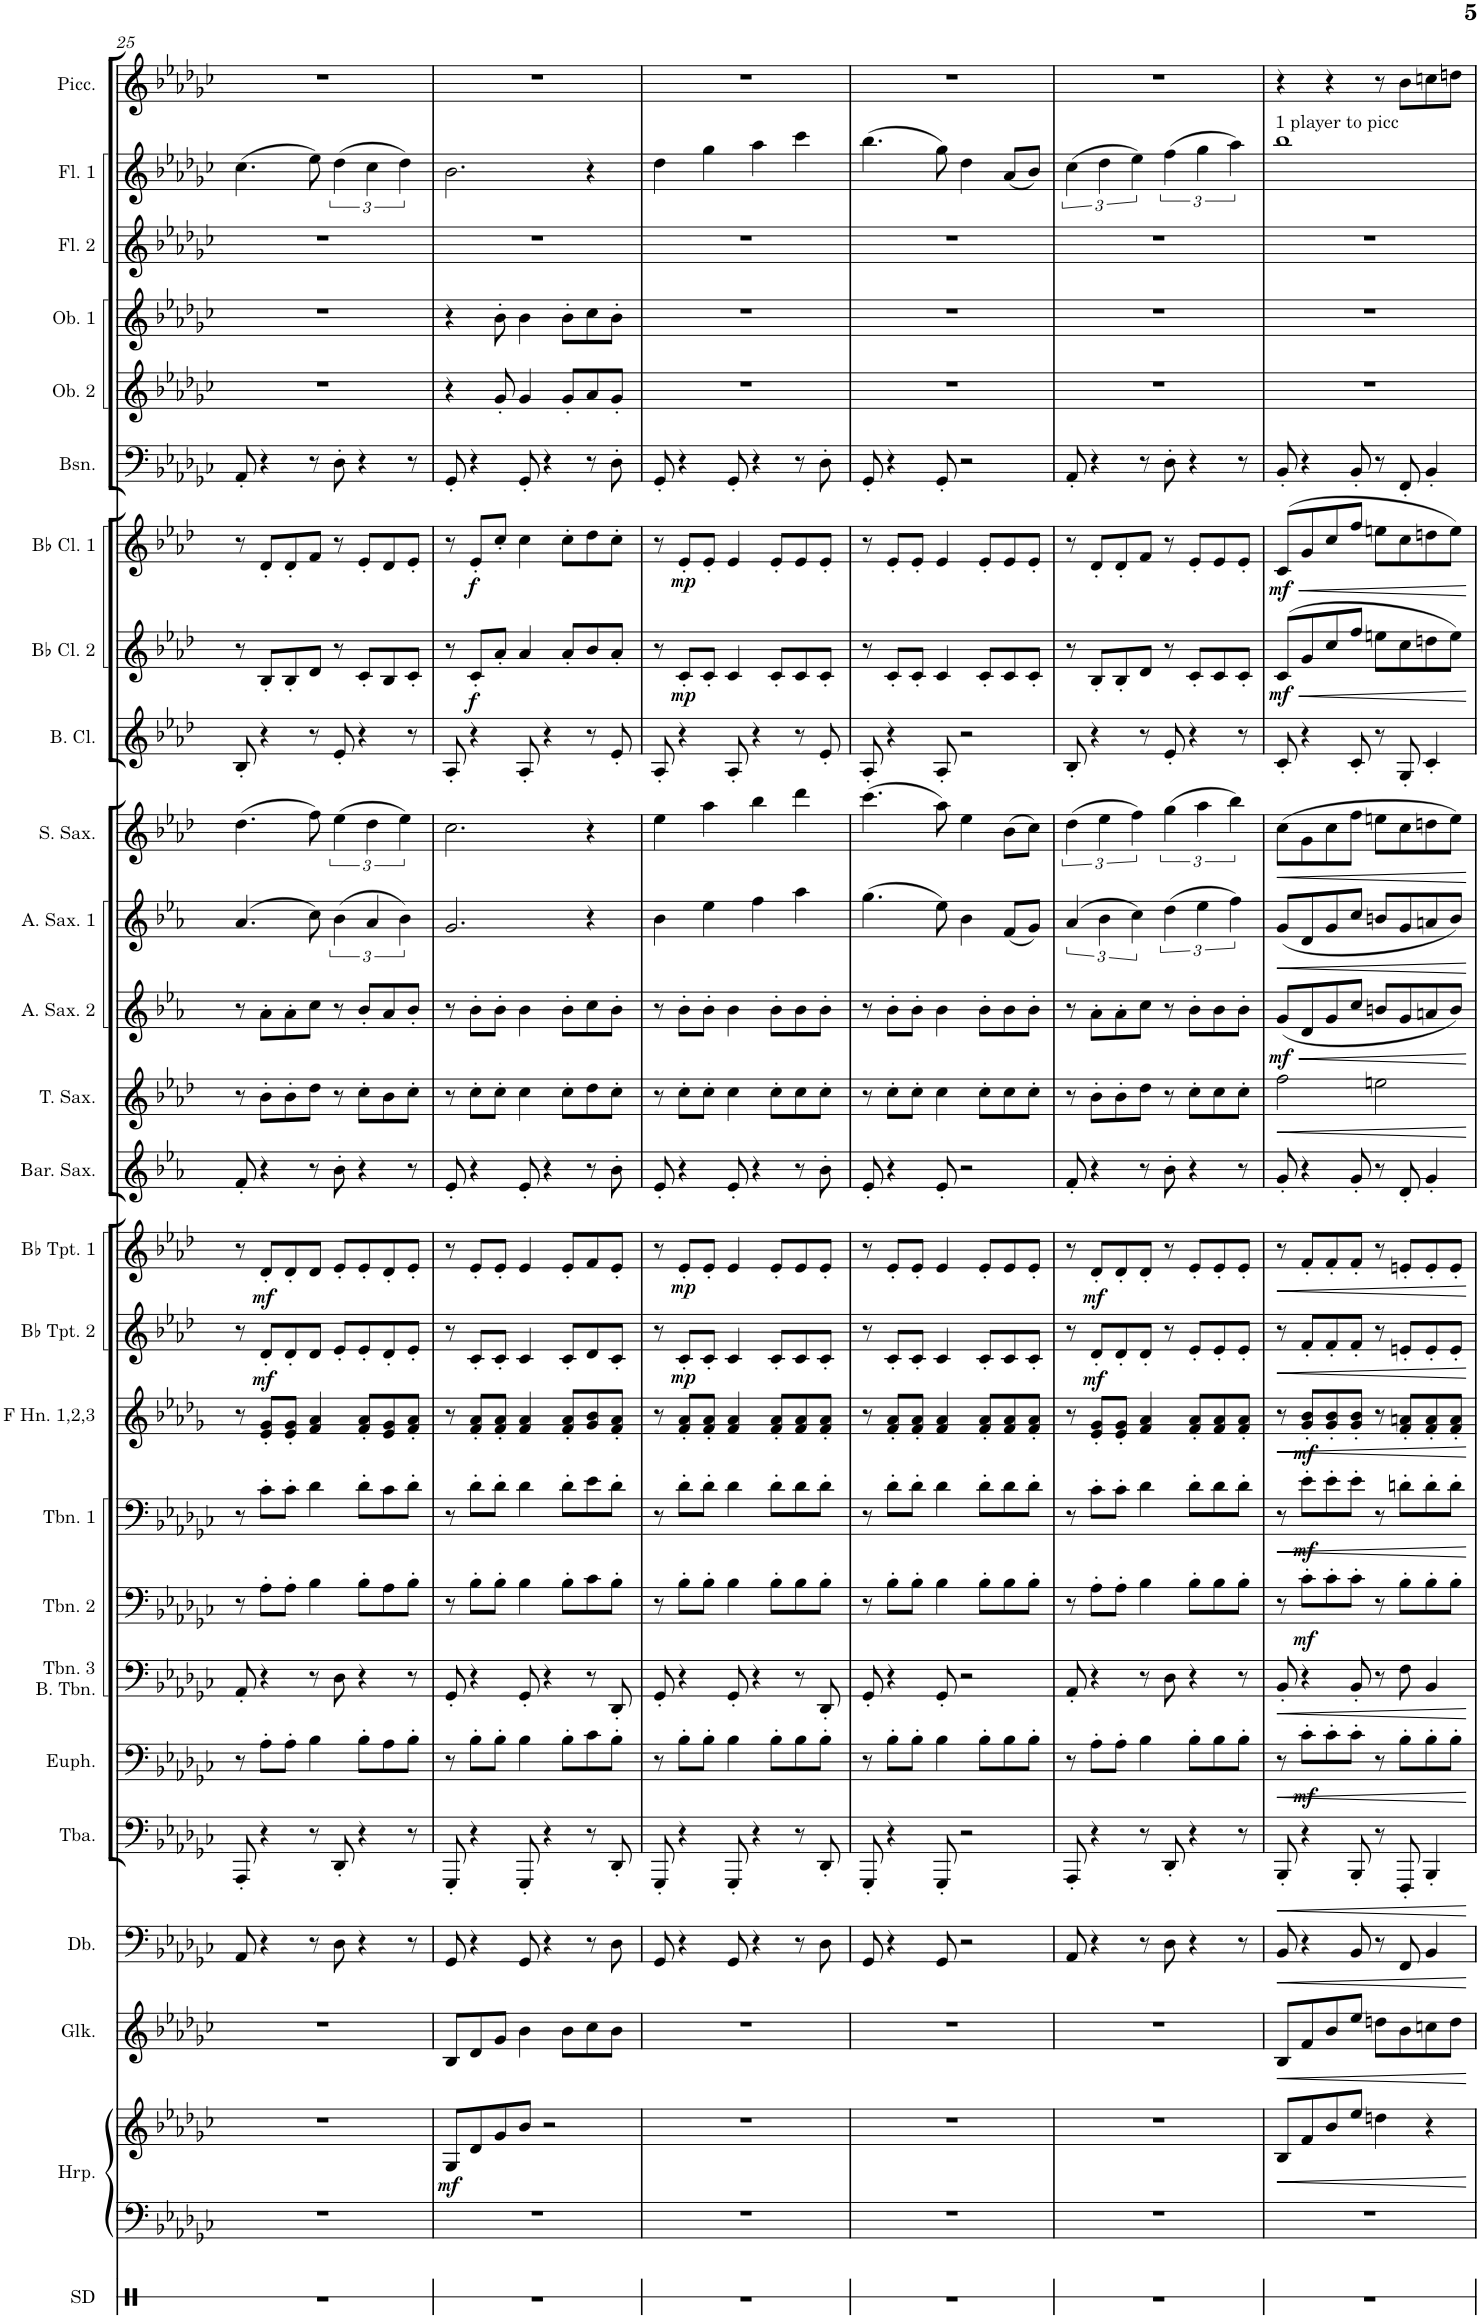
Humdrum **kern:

**kern	**kern	**kern	**dynam	**kern	**dynam	**kern	**dynam	**kern	**dynam	**kern	**dynam	**kern	**dynam	**kern	**dynam	**kern	**dynam	**kern	**dynam	**kern	**dynam	**kern	**dynam	**kern	**kern	**dynam	**kern	**dynam	**kern	**dynam	**kern	**dynam	**kern	**kern	**dynam	**kern	**dynam	**kern	**kern	**kern	**kern	**kern	**kern
*part26	*part25	*part25	*part25	*part24	*part24	*part23	*part23	*part22	*part22	*part21	*part21	*part20	*part20	*part19	*part19	*part18	*part18	*part17	*part17	*part16	*part16	*part15	*part15	*part14	*part13	*part13	*part12	*part12	*part11	*part11	*part10	*part10	*part9	*part8	*part8	*part7	*part7	*part6	*part5	*part4	*part3	*part2	*part1
*staff27	*staff26	*staff25	*staff25/26	*staff24	*staff24	*staff23	*staff23	*staff22	*staff22	*staff21	*staff21	*staff20	*staff20	*staff19	*staff19	*staff18	*staff18	*staff17	*staff17	*staff16	*staff16	*staff15	*staff15	*staff14	*staff13	*staff13	*staff12	*staff12	*staff11	*staff11	*staff10	*staff10	*staff9	*staff8	*staff8	*staff7	*staff7	*staff6	*staff5	*staff4	*staff3	*staff2	*staff1
*I"Snare Drum	*I"Harp	*	*	*I"Glockenspiel	*	*I"Double Bass	*	*I"Tuba	*	*I"Euphonium	*	*I"Trombone 3 &amp; Bass Trombone	*	*I"Trombone 2	*	*I"Trombone 1	*	*I"F Horn 1,2,3	*	*I"Bb Trumpet 2	*	*I"Bb Trumpet 1	*	*I"Baritone Saxophone	*I"Tenor Saxophone	*	*I"Alto Saxophone 2	*	*I"Alto Saxophone 1	*	*I"Soprano Saxophone	*	*I"Bass Clarinet	*I"Bb Clarinet 2	*	*I"Bb Clarinet 1	*	*I"Bassoon	*I"Oboe 2	*I"Oboe 1	*I"Flute 2	*I"Flute 1	*I"Piccolo
*I'SD	*I'Hrp.	*	*	*I'Glk.	*	*I'Db.	*	*I'Tba.	*	*I'Euph.	*	*I'Tbn. 3 B. Tbn.	*	*I'Tbn. 2	*	*I'Tbn. 1	*	*I'F Hn. 1,2,3	*	*I'Bb Tpt. 2	*	*I'Bb Tpt. 1	*	*I'Bar. Sax.	*I'T. Sax.	*	*I'A. Sax. 2	*	*I'A. Sax. 1	*	*I'S. Sax.	*	*I'B. Cl.	*I'Bb Cl. 2	*	*I'Bb Cl. 1	*	*I'Bsn.	*I'Ob. 2	*I'Ob. 1	*I'Fl. 2	*I'Fl. 1	*I'Picc.
!!LO:PB:g=z
*clefX	*clefF4	*clefG2	*	*clefG2	*	*clefF4	*	*clefF4	*	*clefF4	*	*clefF4	*	*clefF4	*	*clefF4	*	*clefG2	*	*clefG2	*	*clefG2	*	*clefG2	*clefG2	*	*clefG2	*	*clefG2	*	*clefG2	*	*clefG2	*clefG2	*	*clefG2	*	*clefF4	*clefG2	*clefG2	*clefG2	*clefG2	*clefG2
*	*	*	*	*Trd-14c-24	*	*Trd7c12	*	*	*	*	*	*	*	*	*	*	*	*Trd4c7	*	*Trd1c2	*	*Trd1c2	*	*Trd12c21	*Trd8c14	*	*Trd5c9	*	*Trd5c9	*	*Trd1c2	*	*Trd8c14	*Trd1c2	*	*Trd1c2	*	*	*	*	*	*	*Trd-7c-12
*k[]	*k[b-e-a-d-g-c-]	*k[b-e-a-d-g-c-]	*	*k[b-e-a-d-g-c-]	*	*k[b-e-a-d-g-c-]	*	*k[b-e-a-d-g-c-]	*	*k[b-e-a-d-g-c-]	*	*k[b-e-a-d-g-c-]	*	*k[b-e-a-d-g-c-]	*	*k[b-e-a-d-g-c-]	*	*k[b-e-a-d-g-]	*	*k[b-e-a-d-]	*	*k[b-e-a-d-]	*	*k[b-e-a-]	*k[b-e-a-d-]	*	*k[b-e-a-]	*	*k[b-e-a-]	*	*k[b-e-a-d-]	*	*k[b-e-a-d-]	*k[b-e-a-d-]	*	*k[b-e-a-d-]	*	*k[b-e-a-d-g-c-]	*k[b-e-a-d-g-c-]	*k[b-e-a-d-g-c-]	*k[b-e-a-d-g-c-]	*k[b-e-a-d-g-c-]	*k[b-e-a-d-g-c-]
*M4/4	*M4/4	*M4/4	*	*M4/4	*	*M4/4	*	*M4/4	*	*M4/4	*	*M4/4	*	*M4/4	*	*M4/4	*	*M4/4	*	*M4/4	*	*M4/4	*	*M4/4	*M4/4	*	*M4/4	*	*M4/4	*	*M4/4	*	*M4/4	*M4/4	*	*M4/4	*	*M4/4	*M4/4	*M4/4	*M4/4	*M4/4	*M4/4
=25	=25	=25	=25	=25	=25	=25	=25	=25	=25	=25	=25	=25	=25	=25	=25	=25	=25	=25	=25	=25	=25	=25	=25	=25	=25	=25	=25	=25	=25	=25	=25	=25	=25	=25	=25	=25	=25	=25	=25	=25	=25	=25	=25
1r	1r	1r	.	1r	.	8AA-/	.	8AAA-'/	.	8r	.	8AA-'/	.	8r	.	8r	.	8r	.	8r	.	8r	.	8f'/	8r	.	8r	.	(4.a-/	.	(4.dd-\	.	8B-'/	8r	.	8r	.	8AA-'/	1r	1r	1r	(4.cc-\	1r
!	!	!	!	!	!	!	!	!	!	!	!	!	!	!	!	!	!	!	!	!	!LO:DY:b	!	!LO:DY:b	!	!	!	!	!	!	!	!	!	!	!	!	!	!	!	!	!	!	!	!
.	.	.	.	.	.	4r	.	4r	.	8A-'\L	.	4r	.	8A-'\L	.	8c-'\L	.	8e-/' 8g-/'L	.	8d-'/L	mf	8d-'/L	mf	4r	8b-'\L	.	8a-'\L	.	.	.	.	.	4r	8B-'/L	.	8d-'/L	.	4r	.	.	.	.	.
.	.	.	.	.	.	.	.	.	.	8A-'\J	.	.	.	8A-'\J	.	8c-'\J	.	8e-/' 8g-/'J	.	8d-'/	.	8d-'/	.	.	8b-'\	.	8a-'\	.	.	.	.	.	.	8B-'/	.	8d-'/	.	.	.	.	.	.	.
.	.	.	.	.	.	8r	.	8r	.	4B-\	.	8r	.	4B-\	.	4d-\	.	4f/ 4a-/	.	8d-/J	.	8d-/J	.	8r	8dd-\J	.	8cc\J	.	8cc\)	.	8ff\)	.	8r	8d-/J	.	8f/J	.	8r	.	.	.	8ee-\)	.
.	.	.	.	.	.	8D-\	.	8DD-'/	.	.	.	8D-\	.	.	.	.	.	.	.	8e-'/L	.	8e-'/L	.	8b-'\	8r	.	8r	.	(6b-\	.	(6ee-\	.	8e-'/	8r	.	8r	.	8D-'\	.	.	.	(6dd-\	.
.	.	.	.	.	.	4r	.	4r	.	8B-'\L	.	4r	.	8B-'\L	.	8d-'\L	.	8f/' 8a-/'L	.	8e-'/	.	8e-'/	.	4r	8cc'\L	.	8b-'/L	.	.	.	.	.	4r	8c'/L	.	8e-'/L	.	4r	.	.	.	.	.
.	.	.	.	.	.	.	.	.	.	.	.	.	.	.	.	.	.	.	.	.	.	.	.	.	.	.	.	.	6a-/	.	6dd-\	.	.	.	.	.	.	.	.	.	.	6cc-\	.
.	.	.	.	.	.	.	.	.	.	8A-\	.	.	.	8A-\	.	8c-\	.	8e-/ 8g-/	.	8d-'/	.	8d-'/	.	.	8b-\	.	8a-/	.	.	.	.	.	.	8B-/	.	8d-/	.	.	.	.	.	.	.
.	.	.	.	.	.	.	.	.	.	.	.	.	.	.	.	.	.	.	.	.	.	.	.	.	.	.	.	.	6b-\)	.	6ee-\)	.	.	.	.	.	.	.	.	.	.	6dd-\)	.
.	.	.	.	.	.	8r	.	8r	.	8B-'\J	.	8r	.	8B-'\J	.	8d-'\J	.	8f/' 8a-/'J	.	8e-'/J	.	8e-'/J	.	8r	8cc'\J	.	8b-'/J	.	.	.	.	.	8r	8c'/J	.	8e-'/J	.	8r	.	.	.	.	.
=26	=26	=26	=26	=26	=26	=26	=26	=26	=26	=26	=26	=26	=26	=26	=26	=26	=26	=26	=26	=26	=26	=26	=26	=26	=26	=26	=26	=26	=26	=26	=26	=26	=26	=26	=26	=26	=26	=26	=26	=26	=26	=26	=26
!	!	!	!LO:DY:b	!	!	!	!	!	!	!	!	!	!	!	!	!	!	!	!	!	!	!	!	!	!	!	!	!	!	!	!	!	!	!	!	!	!	!	!	!	!	!	!
1r	1r	8G-/L	mf	8B-/L	.	8GG-/	.	8GGG-'/	.	8r	.	8GG-'/	.	8r	.	8r	.	8r	.	8r	.	8r	.	8e-'/	8r	.	8r	.	2.g/	.	2.cc\	.	8A-'/	8r	.	8r	.	8GG-'/	4r	4r	1r	2.b-\	1r
!	!	!	!	!	!	!	!	!	!	!	!	!	!	!	!	!	!	!	!	!	!	!	!	!	!	!	!	!	!	!	!	!	!	!	!LO:DY:b	!	!LO:DY:b	!	!	!	!	!	!
.	.	8d-/	.	8d-/	.	4r	.	4r	.	8B-'\L	.	4r	.	8B-'\L	.	8d-'\L	.	8f/' 8a-/'L	.	8c'/L	.	8e-'/L	.	4r	8cc'\L	.	8b-'\L	.	.	.	.	.	4r	8c'/L	f	8e-'/L	f	4r	.	.	.	.	.
.	.	8g-/	.	8g-/J	.	.	.	.	.	8B-'\J	.	.	.	8B-'\J	.	8d-'\J	.	8f/' 8a-/'J	.	8c'/J	.	8e-'/J	.	.	8cc'\J	.	8b-'\J	.	.	.	.	.	.	8a-'/J	.	8cc'/J	.	.	8g-'/	8b-'\	.	.	.
.	.	8b-/J	.	4b-\	.	8GG-/	.	8GGG-'/	.	4B-\	.	8GG-'/	.	4B-\	.	4d-\	.	4f/ 4a-/	.	4c/	.	4e-/	.	8e-'/	4cc\	.	4b-\	.	.	.	.	.	8A-'/	4a-/	.	4cc\	.	8GG-'/	4g-/	4b-\	.	.	.
.	.	2r	.	.	.	4r	.	4r	.	.	.	4r	.	.	.	.	.	.	.	.	.	.	.	4r	.	.	.	.	.	.	.	.	4r	.	.	.	.	4r	.	.	.	.	.
.	.	.	.	8b-\L	.	.	.	.	.	8B-'\L	.	.	.	8B-'\L	.	8d-'\L	.	8f/' 8a-/'L	.	8c'/L	.	8e-'/L	.	.	8cc'\L	.	8b-'\L	.	.	.	.	.	.	8a-'/L	.	8cc'\L	.	.	8g-'/L	8b-'\L	.	.	.
.	.	.	.	8cc-\	.	8r	.	8r	.	8c-\	.	8r	.	8c-\	.	8e-\	.	8g-/ 8b-/	.	8d-/	.	8f/	.	8r	8dd-\	.	8cc\	.	4r	.	4r	.	8r	8b-/	.	8dd-\	.	8r	8a-/	8cc-\	.	4r	.
.	.	.	.	8b-\J	.	8D-\	.	8DD-'/	.	8B-'\J	.	8DD-'/	.	8B-'\J	.	8d-'\J	.	8f/' 8a-/'J	.	8c'/J	.	8e-'/J	.	8b-'\	8cc'\J	.	8b-'\J	.	.	.	.	.	8e-'/	8a-'/J	.	8cc'\J	.	8D-'\	8g-'/J	8b-'\J	.	.	.
=27	=27	=27	=27	=27	=27	=27	=27	=27	=27	=27	=27	=27	=27	=27	=27	=27	=27	=27	=27	=27	=27	=27	=27	=27	=27	=27	=27	=27	=27	=27	=27	=27	=27	=27	=27	=27	=27	=27	=27	=27	=27	=27	=27
1r	1r	1r	.	1r	.	8GG-/	.	8GGG-'/	.	8r	.	8GG-'/	.	8r	.	8r	.	8r	.	8r	.	8r	.	8e-'/	8r	.	8r	.	4b-\	.	4ee-\	.	8A-'/	8r	.	8r	.	8GG-'/	1r	1r	1r	4dd-\	1r
!	!	!	!	!	!	!	!	!	!	!	!	!	!	!	!	!	!	!	!	!	!LO:DY:b	!	!LO:DY:b	!	!	!	!	!	!	!	!	!	!	!	!LO:DY:b	!	!LO:DY:b	!	!	!	!	!	!
.	.	.	.	.	.	4r	.	4r	.	8B-'\L	.	4r	.	8B-'\L	.	8d-'\L	.	8f/' 8a-/'L	.	8c'/L	mp	8e-'/L	mp	4r	8cc'\L	.	8b-'\L	.	.	.	.	.	4r	8c'/L	mp	8e-'/L	mp	4r	.	.	.	.	.
.	.	.	.	.	.	.	.	.	.	8B-'\J	.	.	.	8B-'\J	.	8d-'\J	.	8f/' 8a-/'J	.	8c'/J	.	8e-'/J	.	.	8cc'\J	.	8b-'\J	.	4ee-\	.	4aa-\	.	.	8c'/J	.	8e-'/J	.	.	.	.	.	4gg-\	.
.	.	.	.	.	.	8GG-/	.	8GGG-'/	.	4B-\	.	8GG-'/	.	4B-\	.	4d-\	.	4f/ 4a-/	.	4c/	.	4e-/	.	8e-'/	4cc\	.	4b-\	.	.	.	.	.	8A-'/	4c/	.	4e-/	.	8GG-'/	.	.	.	.	.
.	.	.	.	.	.	4r	.	4r	.	.	.	4r	.	.	.	.	.	.	.	.	.	.	.	4r	.	.	.	.	4ff\	.	4bb-\	.	4r	.	.	.	.	4r	.	.	.	4aa-\	.
.	.	.	.	.	.	.	.	.	.	8B-'\L	.	.	.	8B-'\L	.	8d-'\L	.	8f/' 8a-/'L	.	8c'/L	.	8e-'/L	.	.	8cc'\L	.	8b-'\L	.	.	.	.	.	.	8c'/L	.	8e-'/L	.	.	.	.	.	.	.
.	.	.	.	.	.	8r	.	8r	.	8B-\	.	8r	.	8B-\	.	8d-\	.	8f/ 8a-/	.	8c/	.	8e-/	.	8r	8cc\	.	8b-\	.	4aa-\	.	4ddd-\	.	8r	8c/	.	8e-/	.	8r	.	.	.	4ccc-\	.
.	.	.	.	.	.	8D-\	.	8DD-'/	.	8B-'\J	.	8DD-'/	.	8B-'\J	.	8d-'\J	.	8f/' 8a-/'J	.	8c'/J	.	8e-'/J	.	8b-'\	8cc'\J	.	8b-'\J	.	.	.	.	.	8e-'/	8c'/J	.	8e-'/J	.	8D-'\	.	.	.	.	.
=28	=28	=28	=28	=28	=28	=28	=28	=28	=28	=28	=28	=28	=28	=28	=28	=28	=28	=28	=28	=28	=28	=28	=28	=28	=28	=28	=28	=28	=28	=28	=28	=28	=28	=28	=28	=28	=28	=28	=28	=28	=28	=28	=28
1r	1r	1r	.	1r	.	8GG-/	.	8GGG-'/	.	8r	.	8GG-'/	.	8r	.	8r	.	8r	.	8r	.	8r	.	8e-'/	8r	.	8r	.	(4.gg\	.	(4.ccc\	.	8A-'/	8r	.	8r	.	8GG-'/	1r	1r	1r	(4.bb-\	1r
.	.	.	.	.	.	4r	.	4r	.	8B-'\L	.	4r	.	8B-'\L	.	8d-'\L	.	8f/' 8a-/'L	.	8c'/L	.	8e-'/L	.	4r	8cc'\L	.	8b-'\L	.	.	.	.	.	4r	8c'/L	.	8e-'/L	.	4r	.	.	.	.	.
.	.	.	.	.	.	.	.	.	.	8B-'\J	.	.	.	8B-'\J	.	8d-'\J	.	8f/' 8a-/'J	.	8c'/J	.	8e-'/J	.	.	8cc'\J	.	8b-'\J	.	.	.	.	.	.	8c'/J	.	8e-'/J	.	.	.	.	.	.	.
.	.	.	.	.	.	8GG-/	.	8GGG-'/	.	4B-\	.	8GG-'/	.	4B-\	.	4d-\	.	4f/ 4a-/	.	4c/	.	4e-/	.	8e-'/	4cc\	.	4b-\	.	8ee-\)	.	8aa-\)	.	8A-'/	4c/	.	4e-/	.	8GG-'/	.	.	.	8gg-\)	.
.	.	.	.	.	.	2r	.	2r	.	.	.	2r	.	.	.	.	.	.	.	.	.	.	.	2r	.	.	.	.	4b-\	.	4ee-\	.	2r	.	.	.	.	2r	.	.	.	4dd-\	.
.	.	.	.	.	.	.	.	.	.	8B-'\L	.	.	.	8B-'\L	.	8d-'\L	.	8f/' 8a-/'L	.	8c'/L	.	8e-'/L	.	.	8cc'\L	.	8b-'\L	.	.	.	.	.	.	8c'/L	.	8e-'/L	.	.	.	.	.	.	.
.	.	.	.	.	.	.	.	.	.	8B-\	.	.	.	8B-\	.	8d-\	.	8f/ 8a-/	.	8c/	.	8e-/	.	.	8cc\	.	8b-\	.	(8f/L	.	(8b-\L	.	.	8c/	.	8e-/	.	.	.	.	.	(8a-/L	.
.	.	.	.	.	.	.	.	.	.	8B-'\J	.	.	.	8B-'\J	.	8d-'\J	.	8f/' 8a-/'J	.	8c'/J	.	8e-'/J	.	.	8cc'\J	.	8b-'\J	.	8g/J)	.	8cc\J)	.	.	8c'/J	.	8e-'/J	.	.	.	.	.	8b-/J)	.
=29	=29	=29	=29	=29	=29	=29	=29	=29	=29	=29	=29	=29	=29	=29	=29	=29	=29	=29	=29	=29	=29	=29	=29	=29	=29	=29	=29	=29	=29	=29	=29	=29	=29	=29	=29	=29	=29	=29	=29	=29	=29	=29	=29
1r	1r	1r	.	1r	.	8AA-/	.	8AAA-'/	.	8r	.	8AA-'/	.	8r	.	8r	.	8r	.	8r	.	8r	.	8f'/	8r	.	8r	.	(6a-/	.	(6dd-\	.	8B-'/	8r	.	8r	.	8AA-'/	1r	1r	1r	(6cc-\	1r
!	!	!	!	!	!	!	!	!	!	!	!	!	!	!	!	!	!	!	!	!	!LO:DY:b	!	!LO:DY:b	!	!	!	!	!	!	!	!	!	!	!	!	!	!	!	!	!	!	!	!
.	.	.	.	.	.	4r	.	4r	.	8A-'\L	.	4r	.	8A-'\L	.	8c-'\L	.	8e-/' 8g-/'L	.	8d-'/L	mf	8d-'/L	mf	4r	8b-'\L	.	8a-'\L	.	.	.	.	.	4r	8B-'/L	.	8d-'/L	.	4r	.	.	.	.	.
.	.	.	.	.	.	.	.	.	.	.	.	.	.	.	.	.	.	.	.	.	.	.	.	.	.	.	.	.	6b-\	.	6ee-\	.	.	.	.	.	.	.	.	.	.	6dd-\	.
.	.	.	.	.	.	.	.	.	.	8A-'\J	.	.	.	8A-'\J	.	8c-'\J	.	8e-/' 8g-/'J	.	8d-'/	.	8d-'/	.	.	8b-'\	.	8a-'\	.	.	.	.	.	.	8B-'/	.	8d-'/	.	.	.	.	.	.	.
.	.	.	.	.	.	.	.	.	.	.	.	.	.	.	.	.	.	.	.	.	.	.	.	.	.	.	.	.	6cc\)	.	6ff\)	.	.	.	.	.	.	.	.	.	.	6ee-\)	.
.	.	.	.	.	.	8r	.	8r	.	4B-\	.	8r	.	4B-\	.	4d-\	.	4f/ 4a-/	.	8d-'/J	.	8d-'/J	.	8r	8dd-\J	.	8cc\J	.	.	.	.	.	8r	8d-/J	.	8f/J	.	8r	.	.	.	.	.
.	.	.	.	.	.	8D-\	.	8DD-'/	.	.	.	8D-\	.	.	.	.	.	.	.	8r	.	8r	.	8b-'\	8r	.	8r	.	(6dd\	.	(6gg\	.	8e-'/	8r	.	8r	.	8D-'\	.	.	.	(6ff\	.
.	.	.	.	.	.	4r	.	4r	.	8B-'\L	.	4r	.	8B-'\L	.	8d-'\L	.	8f/' 8a-/'L	.	8e-'/L	.	8e-'/L	.	4r	8cc'\L	.	8b-'\L	.	.	.	.	.	4r	8c'/L	.	8e-'/L	.	4r	.	.	.	.	.
.	.	.	.	.	.	.	.	.	.	.	.	.	.	.	.	.	.	.	.	.	.	.	.	.	.	.	.	.	6ee-\	.	6aa-\	.	.	.	.	.	.	.	.	.	.	6gg-\	.
.	.	.	.	.	.	.	.	.	.	8B-\	.	.	.	8B-\	.	8d-\	.	8f/ 8a-/	.	8e-'/	.	8e-'/	.	.	8cc\	.	8b-\	.	.	.	.	.	.	8c/	.	8e-/	.	.	.	.	.	.	.
.	.	.	.	.	.	.	.	.	.	.	.	.	.	.	.	.	.	.	.	.	.	.	.	.	.	.	.	.	6ff\)	.	6bb-\)	.	.	.	.	.	.	.	.	.	.	6aa-\)	.
.	.	.	.	.	.	8r	.	8r	.	8B-'\J	.	8r	.	8B-'\J	.	8d-'\J	.	8f/' 8a-/'J	.	8e-'/J	.	8e-'/J	.	8r	8cc'\J	.	8b-'\J	.	.	.	.	.	8r	8c'/J	.	8e-'/J	.	8r	.	.	.	.	.
=30	=30	=30	=30	=30	=30	=30	=30	=30	=30	=30	=30	=30	=30	=30	=30	=30	=30	=30	=30	=30	=30	=30	=30	=30	=30	=30	=30	=30	=30	=30	=30	=30	=30	=30	=30	=30	=30	=30	=30	=30	=30	=30	=30
!	!	!	!	!	!	!	!	!	!	!	!	!	!	!	!	!	!	!	!	!	!	!	!	!	!	!	!	!	!	!	!	!	!	!	!	!	!	!	!	!	!	!LO:TX:a:t=1 player to picc	!
!	!	!	!LO:HP:b	!	!LO:HP:b	!	!LO:HP:b	!	!LO:HP:b	!	!LO:HP:b	!	!LO:HP:b	!	!	!	!LO:HP:b	!	!LO:HP:b	!	!LO:HP:b	!	!LO:HP:b	!	!	!LO:HP:b	!	!LO:HP:b	!	!LO:HP:b	!	!LO:HP:b	!	!	!LO:HP:b	!	!LO:HP:b	!	!	!	!	!	!
!	!	!	!	!	!	!	!	!	!	!	!	!	!	!	!	!	!	!	!	!	!	!	!	!	!	!	!	!LO:DY:n=1:b	!	!	!	!	!	!	!LO:DY:n=1:b	!	!LO:DY:n=1:b	!	!	!	!	!	!
1r	1r	8B-/L	<	8B-/L	<	8BB-/	<	8BBB-'/	<	8r	<	8BB-'/	<	8r	.	8r	<	8r	<	8r	<	8r	<	8g'/	2ff\	<	(8g/L	< mf	(8g/L	<	(8cc\L	<	8c'/	(8c/L	< mf	(8c/L	< mf	8BB-'/	1r	1r	1r	1bb-	4r
!	!	!	!	!	!	!	!	!	!	!	!LO:DY:b	!	!	!	!LO:DY:b	!	!LO:DY:b	!	!LO:DY:b	!	!	!	!	!	!	!	!	!	!	!	!	!	!	!	!	!	!	!	!	!	!	!	!
.	.	8f/	.	8f/	.	4r	.	4r	.	8c-'\L	mf	4r	.	8c-'\L	mf	8e-'\L	mf	8g-/' 8b-/'L	mf	8f'/L	.	8f'/L	.	4r	.	.	8d/	.	8d/	.	8g\	.	4r	8g/	.	8g/	.	4r	.	.	.	.	.
.	.	8b-/	.	8b-/	.	.	.	.	.	8c-'\	.	.	.	8c-'\	.	8e-'\	.	8g-/' 8b-/'	.	8f'/	.	8f'/	.	.	.	.	8g/	.	8g/	.	8cc\	.	.	8cc/	.	8cc/	.	.	.	.	.	.	4r
.	.	8ee-/J	.	8ee-/J	.	8BB-/	.	8BBB-'/	.	8c-'\J	.	8BB-'/	.	8c-'\J	.	8e-'\J	.	8g-/' 8b-/'J	.	8f'/J	.	8f'/J	.	8g'/	.	.	8cc/J	.	8cc/J	.	8ff\J	.	8c'/	8ff/J	.	8ff/J	.	8BB-'/	.	.	.	.	.
.	.	4ddn\	.	8ddn\L	.	8r	.	8r	.	8r	.	8r	.	8r	.	8r	.	8r	.	8r	.	8r	.	8r	2een\	.	8bn/L	.	8bn/L	.	8een\L	.	8r	8een\L	.	8een\L	.	8r	.	.	.	.	8r
.	.	.	.	8b-\	.	8FF/	.	8FFF'/	.	8B-'\L	.	8F\	.	8B-'\L	.	8dn'\L	.	8f/' 8an/'L	.	8en'/L	.	8en'/L	.	8d'/	.	.	8g/	.	8g/	.	8cc\	.	8G'/	8cc\	.	8cc\	.	8FF'/	.	.	.	.	8b-\L
.	.	4r	.	8ccn\	.	4BB-/	.	4BBB-'/	.	8B-'\	.	4BB-/	.	8B-'\	.	8d'\	.	8f/' 8a/'	.	8e'/	.	8e'/	.	4g'/	.	.	8an/	.	8an/	.	8ddn\	.	4c'/	8ddn\	.	8ddn\	.	4BB-'/	.	.	.	.	8ccn\
.	.	.	.	8dd\J	.	.	.	.	.	8B-'\J	.	.	.	8B-'\J	.	8d'\J	.	8f/' 8a/'J	.	8e'/J	.	8e'/J	.	.	.	.	8b/J)	.	8b/J)	.	8ee\J)	.	.	8ee\J)	.	8ee\J)	.	.	.	.	.	.	8ddn\J
.	.	.	[	.	[	.	[	.	[	.	[	.	[	.	.	.	[	.	[	.	[	.	[	.	.	[	.	[	.	[	.	[	.	.	[	.	[	.	.	.	.	.	.
=	=	=	=	=	=	=	=	=	=	=	=	=	=	=	=	=	=	=	=	=	=	=	=	=	=	=	=	=	=	=	=	=	=	=	=	=	=	=	=	=	=	=	=
*-	*-	*-	*-	*-	*-	*-	*-	*-	*-	*-	*-	*-	*-	*-	*-	*-	*-	*-	*-	*-	*-	*-	*-	*-	*-	*-	*-	*-	*-	*-	*-	*-	*-	*-	*-	*-	*-	*-	*-	*-	*-	*-	*-
